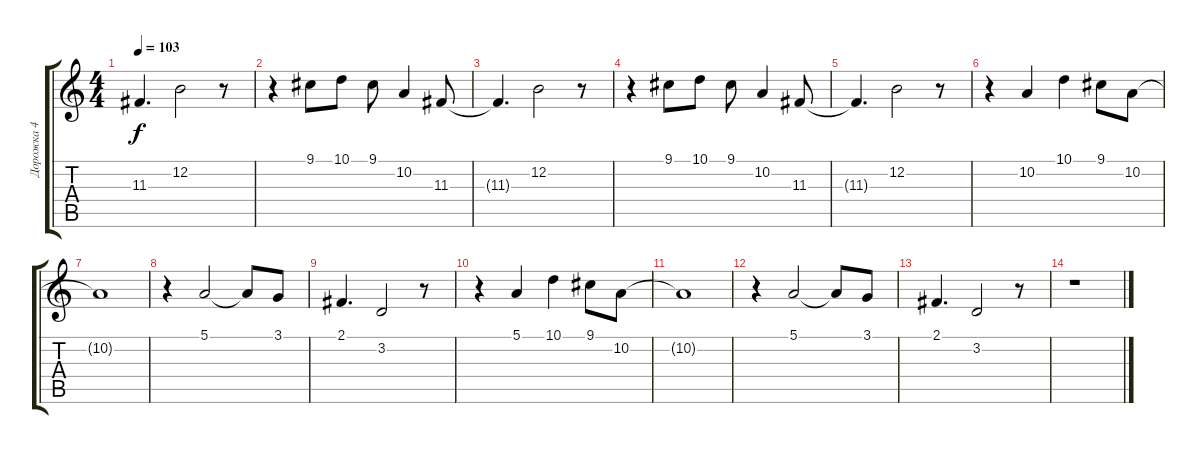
\track ("Дорожка 4" "Дорожка 4") {instrument stringensemble1}
\staff {score tabs}
\tuning (E4 B3 G3 D3 A2 E2) {hide}
\ts (4 4)
\tempo 103
\clef g2
\ks c
11.3{t}.4{d dy f} 12.2.2 r.8 |
r.4 9.1.8 10.1.8 9.1.8 10.2.4 11.3.8 |
11.3{t}.4{d} 12.2.2 r.8 |
r.4 9.1.8 10.1.8 9.1.8 10.2.4 11.3.8 |
11.3{t}.4{d} 12.2.2 r.8 |
r.4 10.2.4 10.1.4 9.1.8 10.2.8 |
10.2{t}.1 |
r.4 5.1.2 5.1{t}.8 3.1.8 |
2.1.4{d} 3.2.2 r.8 |
r.4 5.1.4 10.1.4 9.1.8 10.2.8 |
10.2{t}.1 |
r.4 5.1.2 5.1{t}.8 3.1.8 |
2.1.4{d} 3.2.2 r.8 |
r.1
